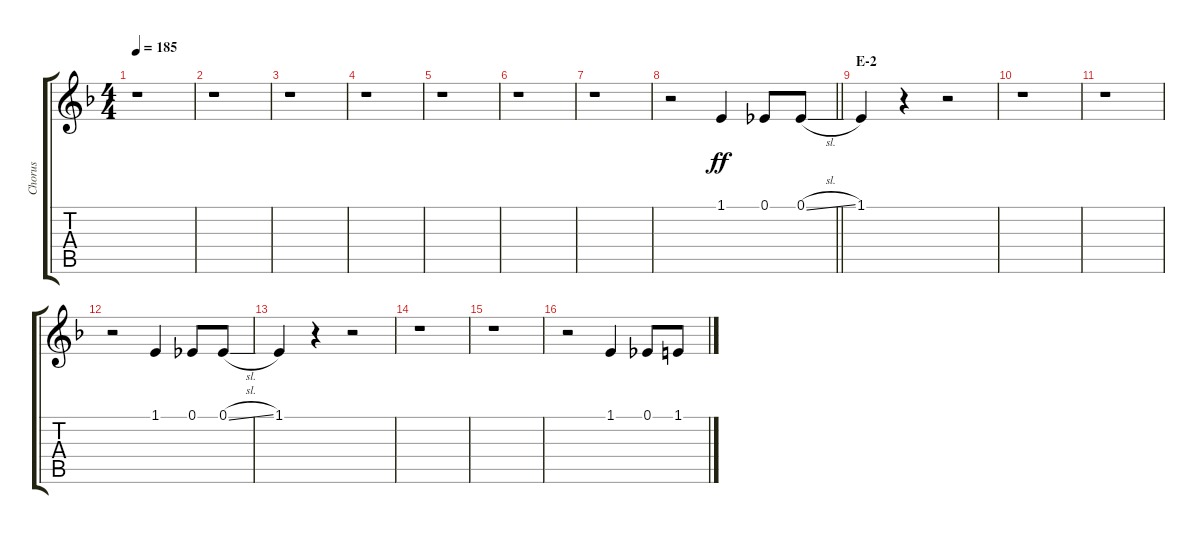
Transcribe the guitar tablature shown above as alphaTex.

\track ("Chorus" "Chorus") {instrument voiceoohs}
\staff {score tabs}
\tuning (Eb4 Bb3 Gb3 Db3 Ab2 Db2) {hide}
\ts (4 4)
\tempo 185
\clef g2
\ks f
r.1{dy ff} |
r.1 |
r.1 |
r.1 |
r.1 |
r.1 |
r.1 |
\barLineRight lightlight
r.2 1.1.4 0.1.8 0.1{sl}.8 |
\section ("" "E-2")
1.1.4 r.4 r.2 |
r.1 |
r.1 |
r.2 1.1.4 0.1.8 0.1{sl}.8 |
1.1.4 r.4 r.2 |
r.1 |
r.1 |
r.2 1.1.4 0.1.8 1.1.8
